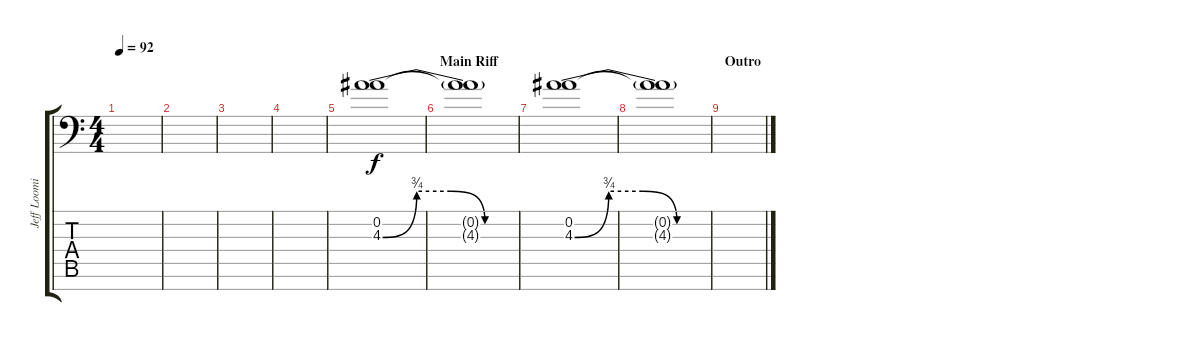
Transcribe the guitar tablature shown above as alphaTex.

\track ("Jeff Loomis Lead" "Jeff Loomi") {instrument distortionguitar}
\staff {score tabs}
\tuning (Eb4 Bb3 Gb3 Db3 Ab2 Eb2 Bb1) {hide}
\ts (4 4)
\tempo 92
\clef f4
\ks c
|
|
|
|
(0.2 4.3{be (custom 0 0 15 3 30 3 45 0 60 0)}).1 |
\section ("" "Main Riff")
(0.2{t} 4.3{t}).1 |
(0.2 4.3{be (custom 0 0 15 3 30 3 45 0 60 0)}).1 |
(0.2{t} 4.3{t}).1 |
\section ("" "Outro ")
